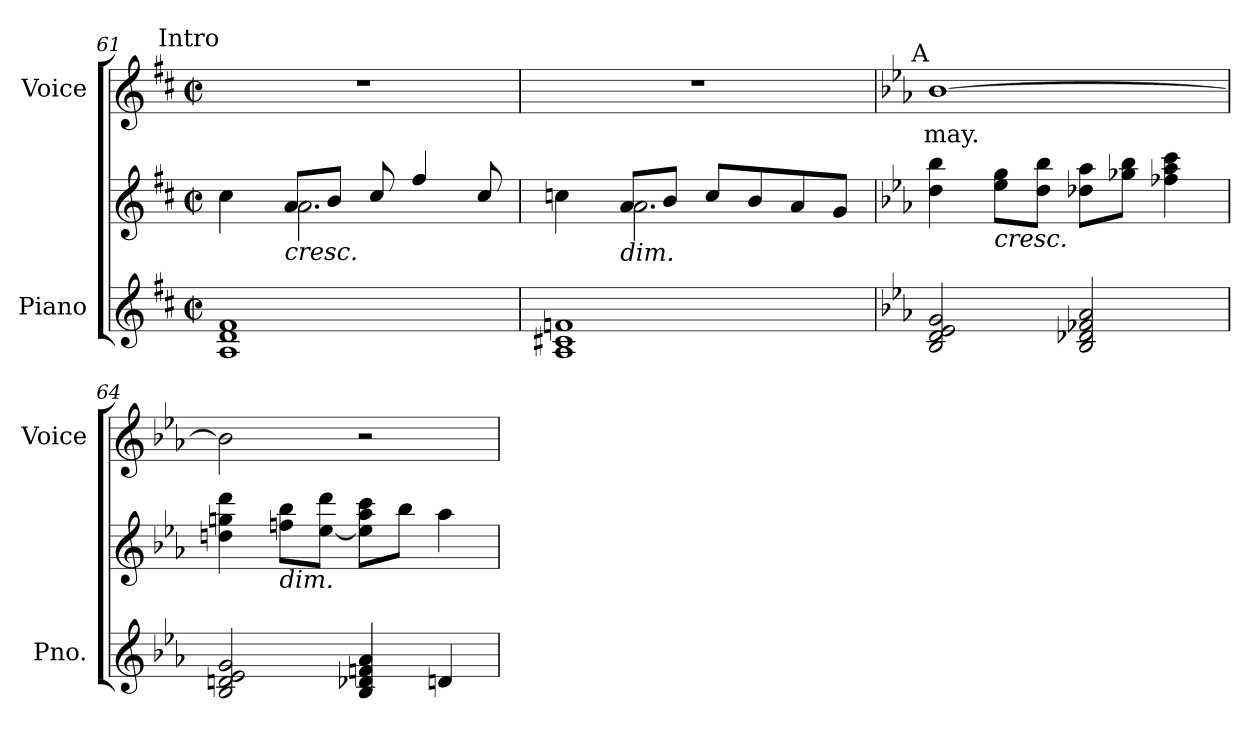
**kern	**kern	**kern	**text
*part2	*part2	*part1	*part1
*staff3	*staff2	*staff1	*staff1
*I"Piano	*	*I"Voice	*
*I'Pno.	*	*I'Voice	*
!!LO:PB:g=z
*clefG2	*clefG2	*clefG2	*
*k[f#c#]	*k[f#c#]	*k[f#c#]	*
*D:	*D:	*D:	*
*M2/2	*M2/2	*M2/2	*
*met(c|)	*met(c|)	*met(c|)	*
=61	=61	=61	=61
*	*^	*	*
!	!	!	!LO:TX:a:rj:t=Intro	!
1Ai 1di 1f#i	4cc#i\	4ryy	1r	.
!	!LO:TX:b:i:t=cresc.	!	!	!
.	8ai/L	2.ai\	.	.
.	8bi/J	.	.	.
.	8cc#i/	.	.	.
.	4ff#i/	.	.	.
.	8cc#i/	.	.	.
=62	=62	=62	=62	=62
1Ai 1c#Xi 1fni	4ccni\	4ryy	1r	.
!	!LO:TX:b:i:t=dim.	!	!	!
.	8ai/L	2.ai\	.	.
.	8bi/J	.	.	.
.	8cci/L	.	.	.
.	8bi/	.	.	.
.	8ai/	.	.	.
.	8gi/J	.	.	.
*	*v	*v	*	*
!!LO:LB:g=z
=63	=63	=63	=63
*k[b-e-a-]	*k[b-e-a-]	*k[b-e-a-]	*
*E-:	*E-:	*E-:	*
!	!	!LO:TX:a:rj:t=A	!
!	!	!	!LO:LY:b:color=#000000
2B-i/ 2di 2e-i 2gi	4ddi\ 4bb-i	[>1b-i	may.
!	!LO:TX:b:i:t=cresc.	!	!
.	8ee-i\ 8ggiL	.	.
.	8ddi\ 8bb-iJ	.	.
2B-i/ 2d-Xi 2f-Xi 2a-i	8dd-Xi\ 8aa-iL	.	.
.	8gg-Xi\ 8bb-iJ	.	.
.	4ff-Xi\ 4aa-i 4ccci	.	.
=64	=64	=64	=64
2B-i/ 2dni 2e-i 2gi	4ddni\ 4ggni 4dddi	2b-i\]	.
!	!LO:TX:b:i:t=dim.	!	!
.	8ffni\ 8bb-iL	.	.
.	[<8ee-i\ 8dddiJ	.	.
4B-i/ 4d-Xi 4fni 4a-i	8ee-i\] 8aa-i 8ccciL	2r	.
.	8bb-i\J	.	.
4dni/	4aa-i\	.	.
=	=	=	=
*-	*-	*-	*-
